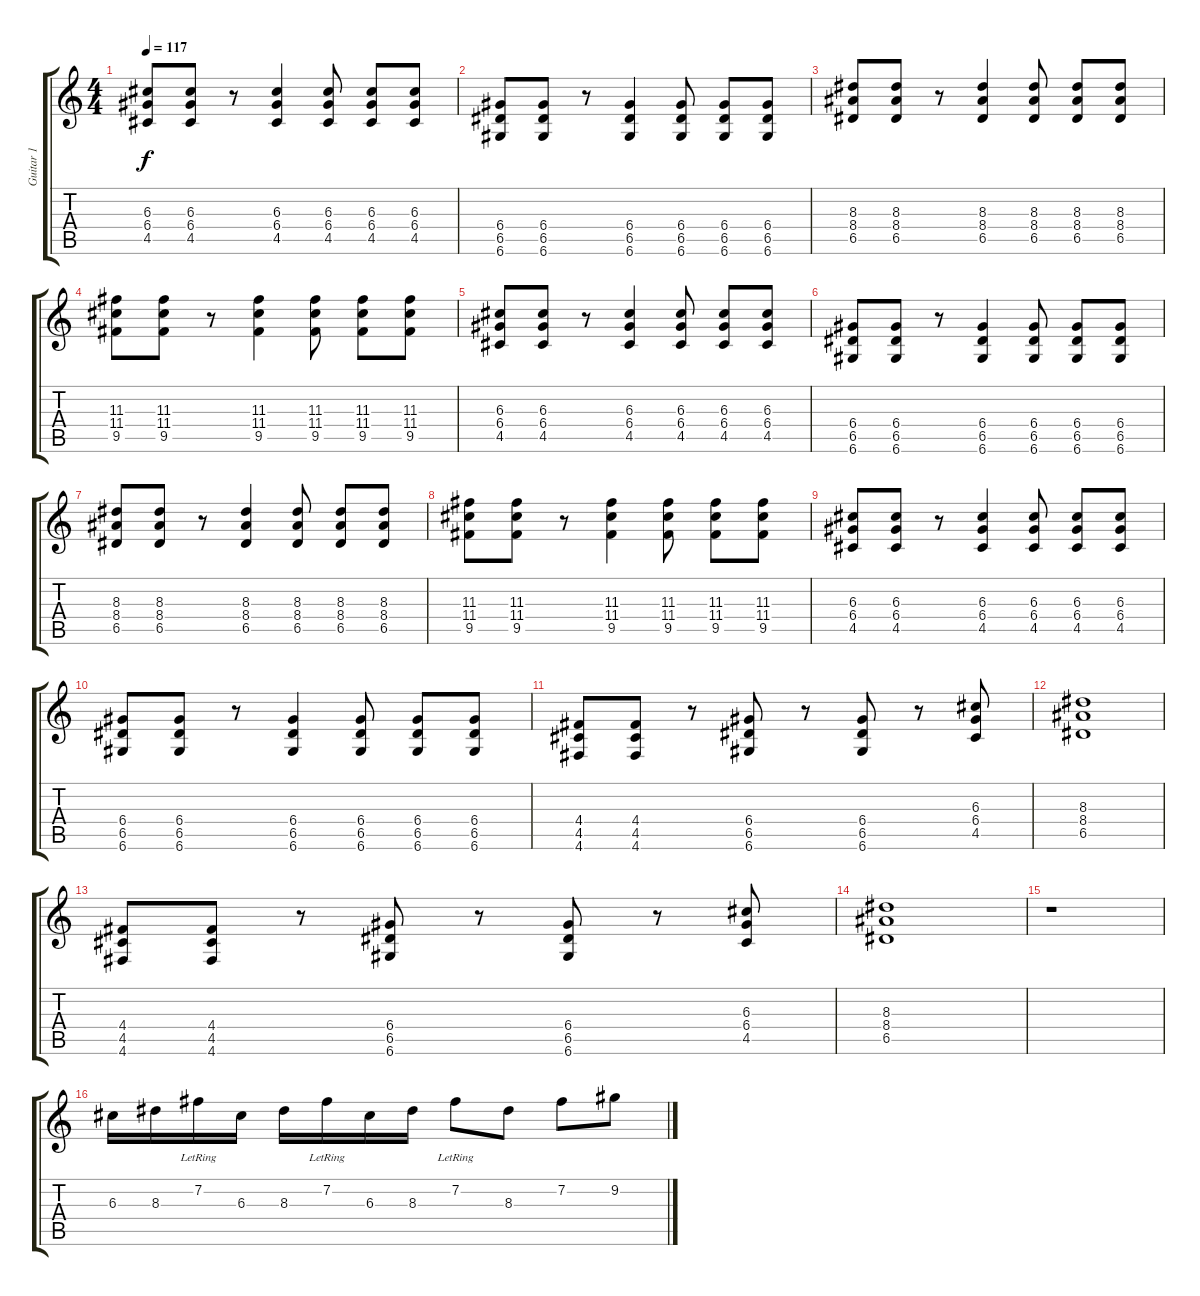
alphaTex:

\track ("Guitar 1" "Guitar 1") {instrument distortionguitar}
\staff {score tabs}
\tuning (E4 B3 G3 D3 A2 D2) {hide}
\ts (4 4)
\tempo 117
\clef g2
\ks c
(6.3 6.4 4.5).8{dy f} (6.3 6.4 4.5).8 r.8 (6.3 6.4 4.5).4 (6.3 6.4 4.5).8 (6.3 6.4 4.5).8 (6.3 6.4 4.5).8 |
(6.4 6.5 6.6).8 (6.4 6.5 6.6).8 r.8 (6.4 6.5 6.6).4 (6.4 6.5 6.6).8 (6.4 6.5 6.6).8 (6.4 6.5 6.6).8 |
(8.3 8.4 6.5).8 (8.3 8.4 6.5).8 r.8 (8.3 8.4 6.5).4 (8.3 8.4 6.5).8 (8.3 8.4 6.5).8 (8.3 8.4 6.5).8 |
(11.3 11.4 9.5).8 (11.3 11.4 9.5).8 r.8 (11.3 11.4 9.5).4 (11.3 11.4 9.5).8 (11.3 11.4 9.5).8 (11.3 11.4 9.5).8 |
(6.3 6.4 4.5).8 (6.3 6.4 4.5).8 r.8 (6.3 6.4 4.5).4 (6.3 6.4 4.5).8 (6.3 6.4 4.5).8 (6.3 6.4 4.5).8 |
(6.4 6.5 6.6).8 (6.4 6.5 6.6).8 r.8 (6.4 6.5 6.6).4 (6.4 6.5 6.6).8 (6.4 6.5 6.6).8 (6.4 6.5 6.6).8 |
(8.3 8.4 6.5).8 (8.3 8.4 6.5).8 r.8 (8.3 8.4 6.5).4 (8.3 8.4 6.5).8 (8.3 8.4 6.5).8 (8.3 8.4 6.5).8 |
(11.3 11.4 9.5).8 (11.3 11.4 9.5).8 r.8 (11.3 11.4 9.5).4 (11.3 11.4 9.5).8 (11.3 11.4 9.5).8 (11.3 11.4 9.5).8 |
(6.3 6.4 4.5).8 (6.3 6.4 4.5).8 r.8 (6.3 6.4 4.5).4 (6.3 6.4 4.5).8 (6.3 6.4 4.5).8 (6.3 6.4 4.5).8 |
(6.4 6.5 6.6).8 (6.4 6.5 6.6).8 r.8 (6.4 6.5 6.6).4 (6.4 6.5 6.6).8 (6.4 6.5 6.6).8 (6.4 6.5 6.6).8 |
(4.4 4.5 4.6).8 (4.4 4.5 4.6).8 r.8 (6.4 6.5 6.6).8 r.8 (6.4 6.5 6.6).8 r.8 (6.3 6.4 4.5).8 |
(8.3 8.4 6.5).1 |
(4.4 4.5 4.6).8 (4.4 4.5 4.6).8 r.8 (6.4 6.5 6.6).8 r.8 (6.4 6.5 6.6).8 r.8 (6.3 6.4 4.5).8 |
(8.3 8.4 6.5).1 |
r.1{instrument electricguitarjazz} |
6.3.16 8.3.16 7.2{lr}.16 6.3.16 8.3.16 7.2{lr}.16 6.3.16 8.3.16 7.2{lr}.8 8.3.8 7.2.8 9.2.8
